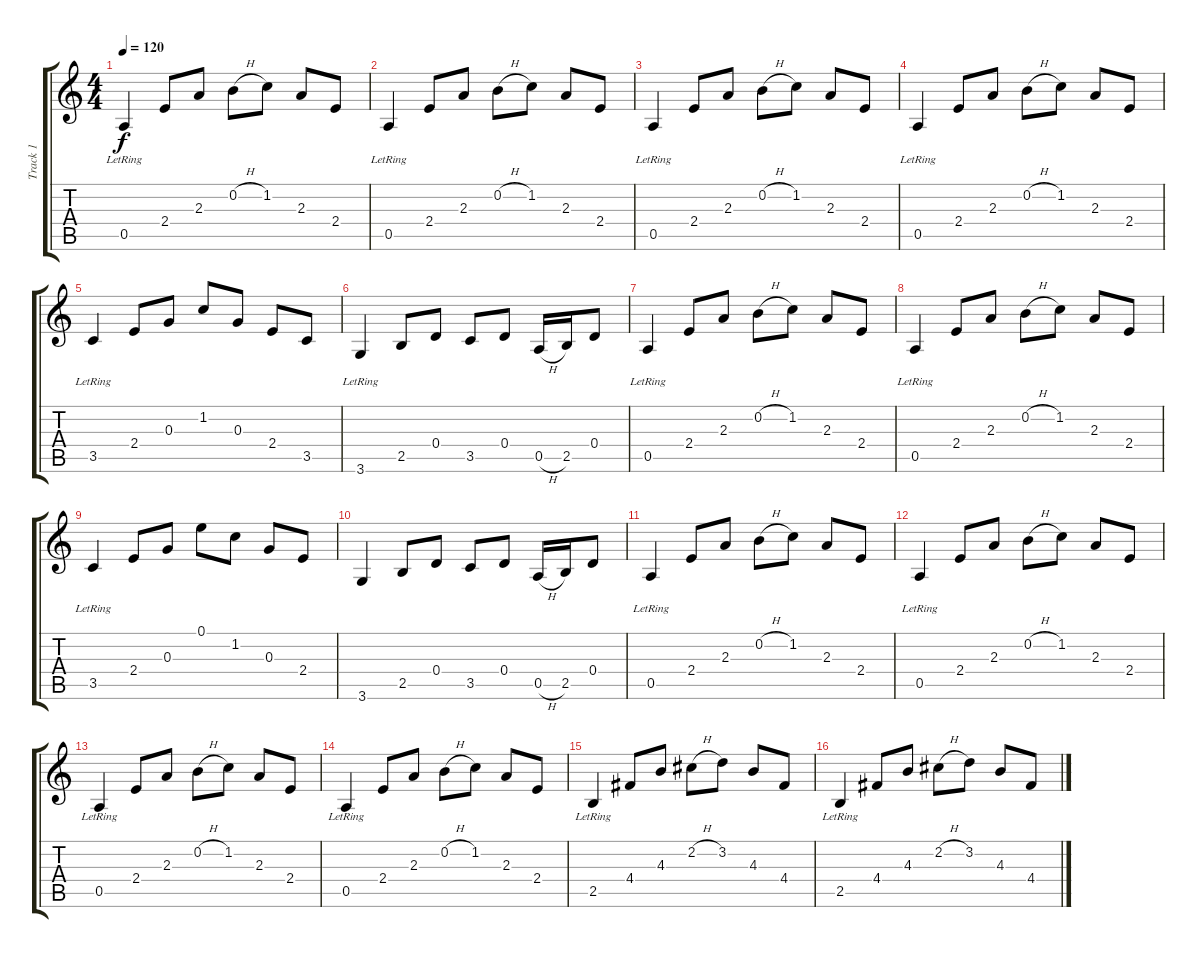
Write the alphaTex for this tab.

\track ("Track 1" "Track 1") {instrument electricguitarclean}
\staff {score tabs}
\tuning (E4 B3 G3 D3 A2 E2) {hide}
\ts (4 4)
\tempo 120
\clef g2
\ks c
0.5{lr}.4{dy f instrument electricguitarclean} 2.4.8 2.3.8 0.2{h}.8 1.2.8 2.3.8 2.4.8 |
0.5{lr}.4 2.4.8 2.3.8 0.2{h}.8 1.2.8 2.3.8 2.4.8 |
0.5{lr}.4 2.4.8 2.3.8 0.2{h}.8 1.2.8 2.3.8 2.4.8 |
0.5{lr}.4 2.4.8 2.3.8 0.2{h}.8 1.2.8 2.3.8 2.4.8 |
3.5{lr}.4 2.4.8 0.3.8 1.2.8 0.3.8 2.4.8 3.5.8 |
3.6{lr}.4 2.5.8 0.4.8 3.5.8 0.4.8 0.5{h}.16 2.5.16 0.4.8 |
0.5{lr}.4 2.4.8 2.3.8 0.2{h}.8 1.2.8 2.3.8 2.4.8 |
0.5{lr}.4 2.4.8 2.3.8 0.2{h}.8 1.2.8 2.3.8 2.4.8 |
3.5{lr}.4 2.4.8 0.3.8 0.1.8 1.2.8 0.3.8 2.4.8 |
3.6.4 2.5.8 0.4.8 3.5.8 0.4.8 0.5{h}.16 2.5.16 0.4.8 |
0.5{lr}.4 2.4.8 2.3.8 0.2{h}.8 1.2.8 2.3.8 2.4.8 |
0.5{lr}.4 2.4.8 2.3.8 0.2{h}.8 1.2.8 2.3.8 2.4.8 |
0.5{lr}.4 2.4.8 2.3.8 0.2{h}.8 1.2.8 2.3.8 2.4.8 |
0.5{lr}.4 2.4.8 2.3.8 0.2{h}.8 1.2.8 2.3.8 2.4.8 |
2.5{lr}.4 4.4.8 4.3.8 2.2{h}.8 3.2.8 4.3.8 4.4.8 |
2.5{lr}.4 4.4.8 4.3.8 2.2{h}.8 3.2.8 4.3.8 4.4.8
